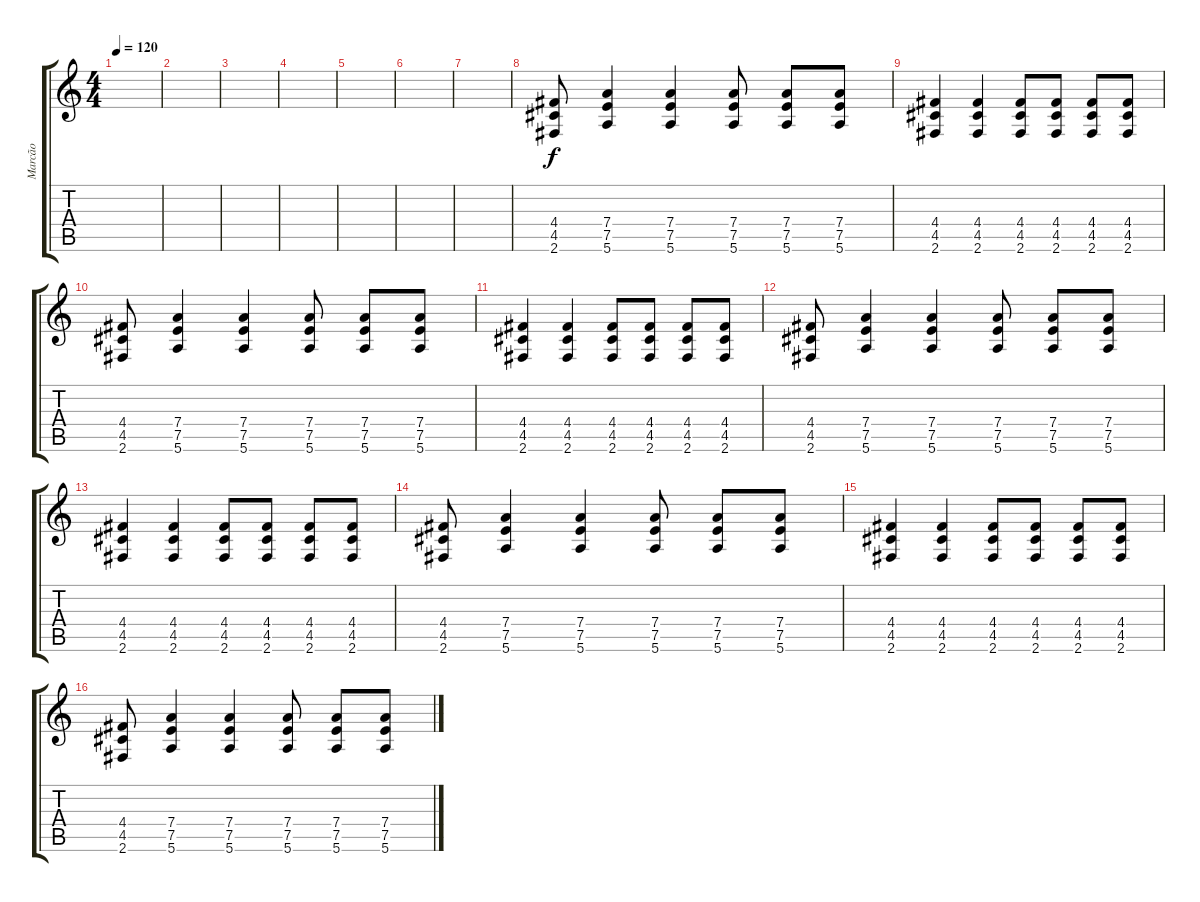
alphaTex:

\track ("Marcão" "Marcão") {instrument overdrivenguitar}
\staff {score tabs}
\tuning (E4 B3 G3 D3 A2 E2) {hide}
\ts (4 4)
\tempo 120
\clef g2
\ks c
|
|
|
|
|
|
|
(4.4 4.5 2.6).8 (7.4 7.5 5.6).4 (7.4 7.5 5.6).4 (7.4 7.5 5.6).8 (7.4 7.5 5.6).8 (7.4 7.5 5.6).8 |
(4.4 4.5 2.6).4 (4.4 4.5 2.6).4 (4.4 4.5 2.6).8 (4.4 4.5 2.6).8 (4.4 4.5 2.6).8 (4.4 4.5 2.6).8 |
(4.4 4.5 2.6).8 (7.4 7.5 5.6).4 (7.4 7.5 5.6).4 (7.4 7.5 5.6).8 (7.4 7.5 5.6).8 (7.4 7.5 5.6).8 |
(4.4 4.5 2.6).4 (4.4 4.5 2.6).4 (4.4 4.5 2.6).8 (4.4 4.5 2.6).8 (4.4 4.5 2.6).8 (4.4 4.5 2.6).8 |
(4.4 4.5 2.6).8 (7.4 7.5 5.6).4 (7.4 7.5 5.6).4 (7.4 7.5 5.6).8 (7.4 7.5 5.6).8 (7.4 7.5 5.6).8 |
(4.4 4.5 2.6).4 (4.4 4.5 2.6).4 (4.4 4.5 2.6).8 (4.4 4.5 2.6).8 (4.4 4.5 2.6).8 (4.4 4.5 2.6).8 |
(4.4 4.5 2.6).8 (7.4 7.5 5.6).4 (7.4 7.5 5.6).4 (7.4 7.5 5.6).8 (7.4 7.5 5.6).8 (7.4 7.5 5.6).8 |
(4.4 4.5 2.6).4 (4.4 4.5 2.6).4 (4.4 4.5 2.6).8 (4.4 4.5 2.6).8 (4.4 4.5 2.6).8 (4.4 4.5 2.6).8 |
(4.4 4.5 2.6).8 (7.4 7.5 5.6).4 (7.4 7.5 5.6).4 (7.4 7.5 5.6).8 (7.4 7.5 5.6).8 (7.4 7.5 5.6).8
